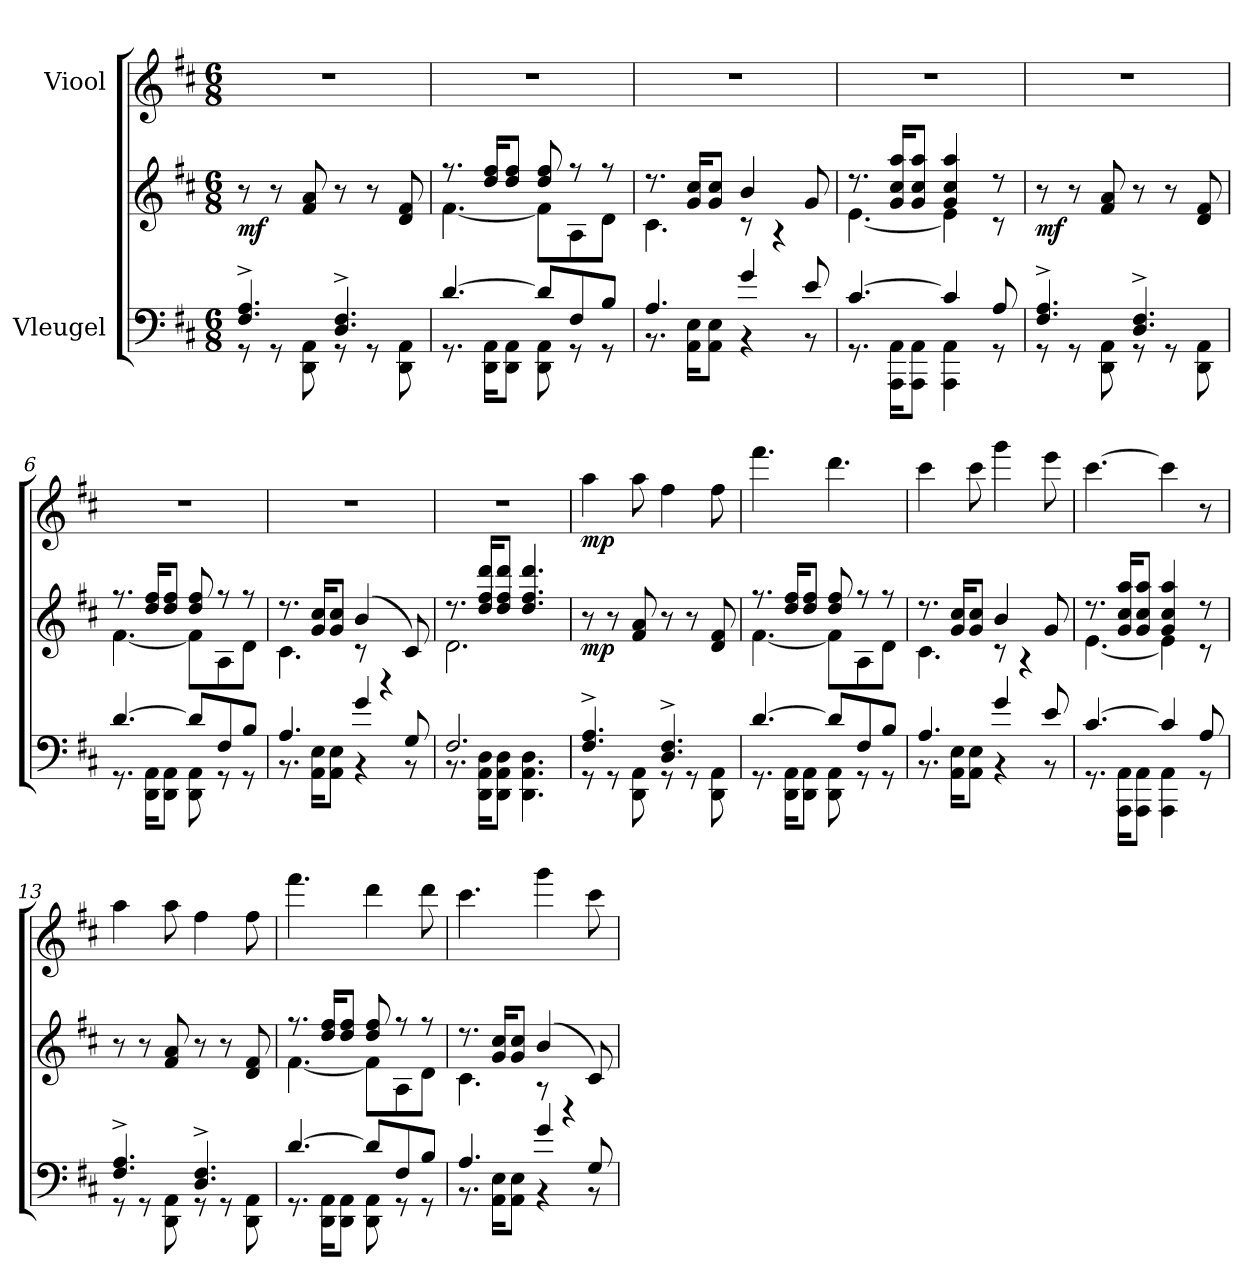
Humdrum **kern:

**kern	**kern	**dynam	**kern	**dynam
*part2	*part2	*part2	*part1	*part1
*staff3	*staff2	*staff2/3	*staff1	*staff1
*I"Vleugel	*	*	*I"Viool	*
*clefF4	*clefG2	*	*clefG2	*
*k[f#c#]	*k[f#c#]	*	*k[f#c#]	*
*M6/8	*M6/8	*	*M6/8	*
*MM87	*MM87	*	*MM87	*
=1	=1	=1	=1	=1
*^	*	*	*	*
!	!	!	!LO:DY:b	!	!
4.F#/^ 4.A/^	8r	8r	mf	2.r	.
.	8r	8r	.	.	.
.	8DD\ 8AA\	8f#/ 8a/	.	.	.
4.D/^ 4.F#/^	8r	8r	.	.	.
.	8r	8r	.	.	.
.	8DD\ 8AA\	8d/ 8f#/	.	.	.
=2	=2	=2	=2	=2	=2
*	*	*^	*	*	*
[4.d/	8.r	8.r	[4.f#\	.	2.r	.
.	16DD\ 16AA\KL	16dd/ 16ff#/KL	.	.	.	.
.	8DD\ 8AA\J	8dd/ 8ff#/J	.	.	.	.
8d/L]	8DD\ 8AA\	8dd/ 8ff#/	8f#\L]	.	.	.
8F#/	8r	8r	8A\	.	.	.
8B/J	8r	8r	8d\J	.	.	.
=3	=3	=3	=3	=3	=3	=3
4.A/	8.r	8.r	4.c#\	.	2.r	.
.	16AA\ 16E\KL	16g/ 16cc#/KL	.	.	.	.
.	8AA\ 8E\J	8g/ 8cc#/J	.	.	.	.
4g/	4r	4b/	8r	.	.	.
.	.	.	4r	.	.	.
8e/	8r	8g/	.	.	.	.
=4	=4	=4	=4	=4	=4	=4
[4.c#/	8.r	8.r	[4.e\	.	2.r	.
.	16AAA\ 16AA\KL	16g/ 16cc#/ 16aa/KL	.	.	.	.
.	8AAA\ 8AA\J	8g/ 8cc#/ 8aa/J	.	.	.	.
4c#/]	4AAA\ 4AA\	4g/ 4cc#/ 4aa/	4e\]	.	.	.
8A/	8r	8r	8r	.	.	.
!!LO:LB:g=z
=5	=5	=5	=5	=5	=5	=5
!	!	!	!	!LO:DY:b	!	!
*	*	*v	*v	*	*	*
4.F#/^ 4.A/^	8r	8r	mf	2.r	.
.	8r	8r	.	.	.
.	8DD\ 8AA\	8f#/ 8a/	.	.	.
4.D/^ 4.F#/^	8r	8r	.	.	.
.	8r	8r	.	.	.
.	8DD\ 8AA\	8d/ 8f#/	.	.	.
=6	=6	=6	=6	=6	=6
*	*	*^	*	*	*
[4.d/	8.r	8.r	[4.f#\	.	2.r	.
.	16DD\ 16AA\KL	16dd/ 16ff#/KL	.	.	.	.
.	8DD\ 8AA\J	8dd/ 8ff#/J	.	.	.	.
8d/L]	8DD\ 8AA\	8dd/ 8ff#/	8f#\L]	.	.	.
8F#/	8r	8r	8A\	.	.	.
8B/J	8r	8r	8d\J	.	.	.
=7	=7	=7	=7	=7	=7	=7
4.A/	8.r	8.r	4.c#\	.	2.r	.
.	16AA\ 16E\KL	16g/ 16cc#/KL	.	.	.	.
.	8AA\ 8E\J	8g/ 8cc#/J	.	.	.	.
4g/	4r	(4b/	8r	.	.	.
.	.	.	4r	.	.	.
8G/	8r	8c#/)	.	.	.	.
=8	=8	=8	=8	=8	=8	=8
2.F#/	8.r	8.r	2.d\	.	2.r	.
.	16DD\ 16AA\ 16D\KL	16dd/ 16ff#/ 16ddd/KL	.	.	.	.
.	8DD\ 8AA\ 8D\J	8dd/ 8ff#/ 8ddd/J	.	.	.	.
.	4.DD\ 4.AA\ 4.D\	4.dd/ 4.ff#/ 4.ddd/	.	.	.	.
*	*	*v	*v	*	*	*
=9	=9	=9	=9	=9	=9
!	!	!	!LO:DY:b	!	!LO:DY:b
4.F#/^ 4.A/^	8r	8r	mp	4aa\	mp
.	8r	8r	.	.	.
.	8DD\ 8AA\	8f#/ 8a/	.	8aa\	.
4.D/^ 4.F#/^	8r	8r	.	4ff#\	.
.	8r	8r	.	.	.
.	8DD\ 8AA\	8d/ 8f#/	.	8ff#\	.
!!LO:PB:g=z
=10	=10	=10	=10	=10	=10
*	*	*^	*	*	*
[4.d/	8.r	8.r	[4.f#\	.	4.fff#\	.
.	16DD\ 16AA\KL	16dd/ 16ff#/KL	.	.	.	.
.	8DD\ 8AA\J	8dd/ 8ff#/J	.	.	.	.
8d/L]	8DD\ 8AA\	8dd/ 8ff#/	8f#\L]	.	4.ddd\	.
8F#/	8r	8r	8A\	.	.	.
8B/J	8r	8r	8d\J	.	.	.
=11	=11	=11	=11	=11	=11	=11
4.A/	8.r	8.r	4.c#\	.	4ccc#\	.
.	16AA\ 16E\KL	16g/ 16cc#/KL	.	.	.	.
.	8AA\ 8E\J	8g/ 8cc#/J	.	.	8ccc#\	.
4g/	4r	4b/	8r	.	4ggg\	.
.	.	.	4r	.	.	.
8e/	8r	8g/	.	.	8eee\	.
=12	=12	=12	=12	=12	=12	=12
[4.c#/	8.r	8.r	[4.e\	.	[4.ccc#\	.
.	16AAA\ 16AA\KL	16g/ 16cc#/ 16aa/KL	.	.	.	.
.	8AAA\ 8AA\J	8g/ 8cc#/ 8aa/J	.	.	.	.
4c#/]	4AAA\ 4AA\	4g/ 4cc#/ 4aa/	4e\]	.	4ccc#\]	.
8A/	8r	8r	8r	.	8r	.
*	*	*v	*v	*	*	*
=13	=13	=13	=13	=13	=13
4.F#/^ 4.A/^	8r	8r	.	4aa\	.
.	8r	8r	.	.	.
.	8DD\ 8AA\	8f#/ 8a/	.	8aa\	.
4.D/^ 4.F#/^	8r	8r	.	4ff#\	.
.	8r	8r	.	.	.
.	8DD\ 8AA\	8d/ 8f#/	.	8ff#\	.
!!LO:LB:g=z
=14	=14	=14	=14	=14	=14
*	*	*^	*	*	*
[4.d/	8.r	8.r	[4.f#\	.	4.fff#\	.
.	16DD\ 16AA\KL	16dd/ 16ff#/KL	.	.	.	.
.	8DD\ 8AA\J	8dd/ 8ff#/J	.	.	.	.
8d/L]	8DD\ 8AA\	8dd/ 8ff#/	8f#\L]	.	4ddd\	.
8F#/	8r	8r	8A\	.	.	.
8B/J	8r	8r	8d\J	.	8ddd\	.
=15	=15	=15	=15	=15	=15	=15
4.A/	8.r	8.r	4.c#\	.	4.ccc#\	.
.	16AA\ 16E\KL	16g/ 16cc#/KL	.	.	.	.
.	8AA\ 8E\J	8g/ 8cc#/J	.	.	.	.
4g/	4r	(4b/	8r	.	4ggg\	.
.	.	.	4r	.	.	.
8G/	8r	8c#/)	.	.	8ccc#\	.
*v	*v	*	*	*	*	*
*	*v	*v	*	*	*
=	=	=	=	=
*-	*-	*-	*-	*-
